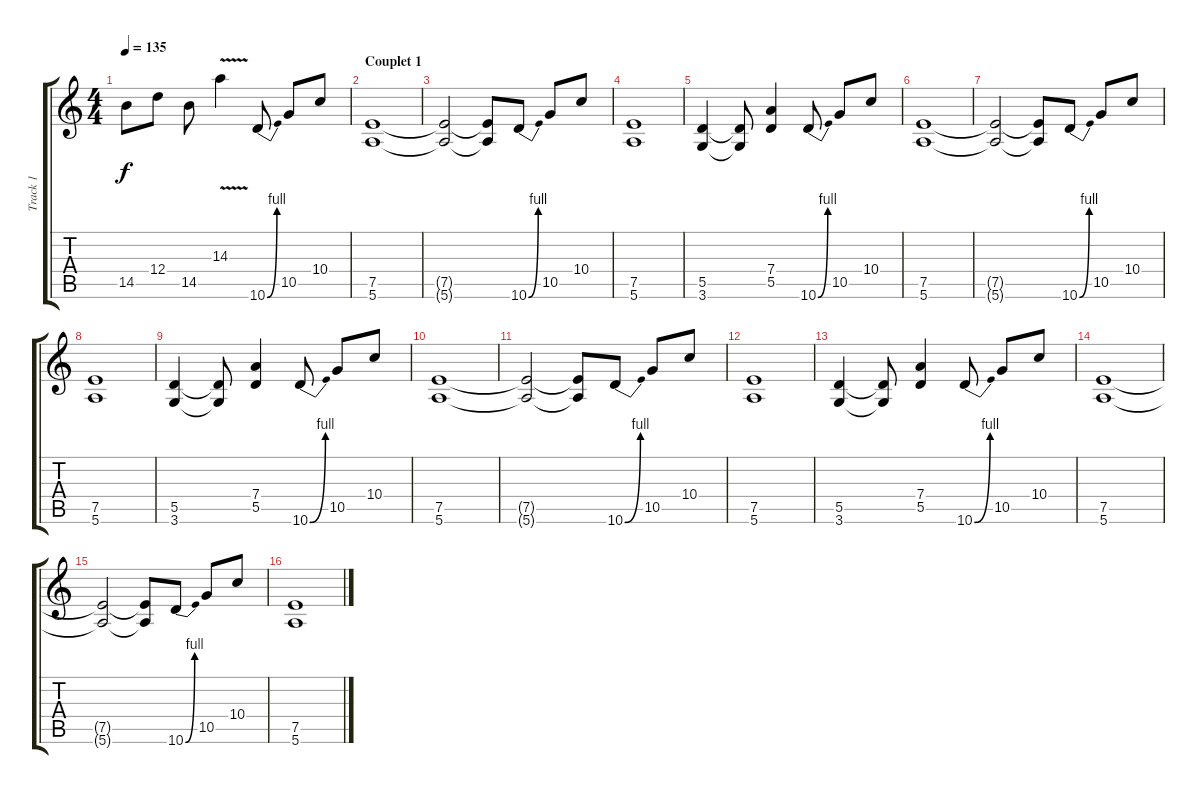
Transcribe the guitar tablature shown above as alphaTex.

\track ("Track 1" "Track 1") {instrument overdrivenguitar}
\staff {score tabs}
\tuning (E4 B3 G3 D3 A2 E2) {hide}
\ts (4 4)
\tempo 135
\clef g2
\ks c
14.5.8{dy f} 12.4.8 14.5.8 14.3{v}.4 10.6{be (bend 0 0 60 4)}.8 10.5.8 10.4.8 |
\section ("" "Couplet 1")
(7.5 5.6).1 |
(7.5{t} 5.6{t}).2 (7.5{t} 5.6{t}).8 10.6{be (bend 0 0 60 4)}.8 10.5.8 10.4.8 |
(7.5 5.6).1 |
(5.5 3.6).4 (5.5{t} 3.6{t}).8 (7.4 5.5).4 10.6{be (bend 0 0 60 4)}.8 10.5.8 10.4.8 |
(7.5 5.6).1 |
(7.5{t} 5.6{t}).2 (7.5{t} 5.6{t}).8 10.6{be (bend 0 0 60 4)}.8 10.5.8 10.4.8 |
(7.5 5.6).1 |
(5.5 3.6).4 (5.5{t} 3.6{t}).8 (7.4 5.5).4 10.6{be (bend 0 0 60 4)}.8 10.5.8 10.4.8 |
(7.5 5.6).1 |
(7.5{t} 5.6{t}).2 (7.5{t} 5.6{t}).8 10.6{be (bend 0 0 60 4)}.8 10.5.8 10.4.8 |
(7.5 5.6).1 |
(5.5 3.6).4 (5.5{t} 3.6{t}).8 (7.4 5.5).4 10.6{be (bend 0 0 60 4)}.8 10.5.8 10.4.8 |
(7.5 5.6).1 |
(7.5{t} 5.6{t}).2 (7.5{t} 5.6{t}).8 10.6{be (bend 0 0 60 4)}.8 10.5.8 10.4.8 |
(7.5 5.6).1
